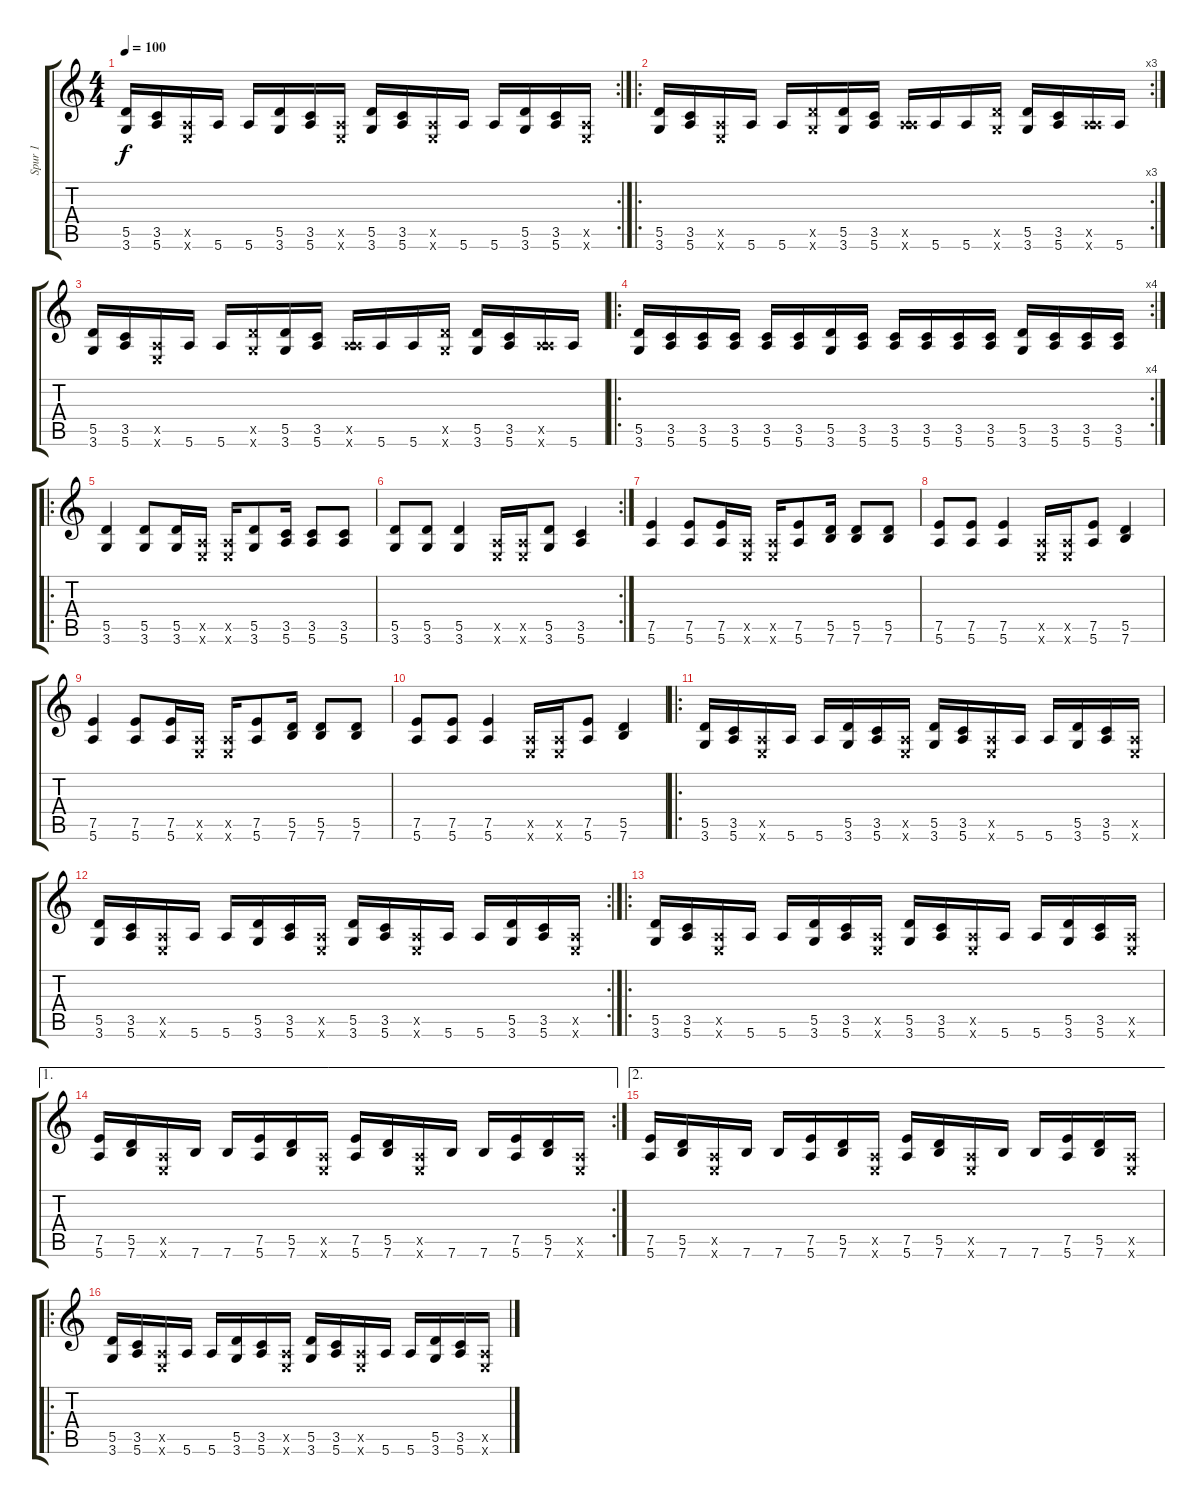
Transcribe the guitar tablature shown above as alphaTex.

\track ("Spur 1" "Spur 1") {instrument distortionguitar}
\staff {score tabs}
\tuning (E4 B3 G3 D3 A2 E2) {hide}
\rc 2
\ts (4 4)
\tempo 100
\clef g2
\ks c
(5.5 3.6).16{dy f} (3.5 5.6).16 (0.5{x} 0.6{x}).16 5.6.16 5.6.16 (5.5 3.6).16 (3.5 5.6).16 (0.5{x} 0.6{x}).16 (5.5 3.6).16 (3.5 5.6).16 (0.5{x} 0.6{x}).16 5.6.16 5.6.16 (5.5 3.6).16 (3.5 5.6).16 (0.5{x} 0.6{x}).16 |
\ro
\rc 3
(5.5 3.6).16 (3.5 5.6).16 (0.5{x} 0.6{x}).16 5.6.16 5.6.16 (5.5{x} 3.6{x}).16 (5.5 3.6).16 (3.5 5.6).16 (0.5{x} 5.6{x}).16 5.6.16 5.6.16 (5.5{x} 3.6{x}).16 (5.5 3.6).16 (3.5 5.6).16 (0.5{x} 5.6{x}).16 5.6.16 |
(5.5 3.6).16 (3.5 5.6).16 (0.5{x} 0.6{x}).16 5.6.16 5.6.16 (5.5{x} 3.6{x}).16 (5.5 3.6).16 (3.5 5.6).16 (0.5{x} 5.6{x}).16 5.6.16 5.6.16 (5.5{x} 3.6{x}).16 (5.5 3.6).16 (3.5 5.6).16 (0.5{x} 5.6{x}).16 5.6.16 |
\ro
\rc 4
(5.5 3.6).16 (3.5 5.6).16 (3.5 5.6).16 (3.5 5.6).16 (3.5 5.6).16 (3.5 5.6).16 (5.5 3.6).16 (3.5 5.6).16 (3.5 5.6).16 (3.5 5.6).16 (3.5 5.6).16 (3.5 5.6).16 (5.5 3.6).16 (3.5 5.6).16 (3.5 5.6).16 (3.5 5.6).16 |
\ro
(5.5 3.6).4{instrument electricguitarclean} (5.5 3.6).8 (5.5 3.6).16 (0.5{x} 0.6{x}).16 (0.5{x} 0.6{x}).16 (5.5 3.6).8 (3.5 5.6).16 (3.5 5.6).8 (3.5 5.6).8 |
\rc 2
(5.5 3.6).8 (5.5 3.6).8 (5.5 3.6).4 (0.5{x} 0.6{x}).16 (0.5{x} 0.6{x}).16 (5.5 3.6).8 (3.5 5.6).4 |
(7.5 5.6).4 (7.5 5.6).8 (7.5 5.6).16 (0.5{x} 0.6{x}).16 (0.5{x} 0.6{x}).16 (7.5 5.6).8 (5.5 7.6).16 (5.5 7.6).8 (5.5 7.6).8 |
(7.5 5.6).8 (7.5 5.6).8 (7.5 5.6).4 (0.5{x} 0.6{x}).16 (0.5{x} 0.6{x}).16 (7.5 5.6).8 (5.5 7.6).4 |
(7.5 5.6).4 (7.5 5.6).8 (7.5 5.6).16 (0.5{x} 0.6{x}).16 (0.5{x} 0.6{x}).16 (7.5 5.6).8 (5.5 7.6).16 (5.5 7.6).8 (5.5 7.6).8 |
(7.5 5.6).8 (7.5 5.6).8 (7.5 5.6).4 (0.5{x} 0.6{x}).16 (0.5{x} 0.6{x}).16 (7.5 5.6).8 (5.5 7.6).4 |
\ro
(5.5 3.6).16{instrument distortionguitar} (3.5 5.6).16 (0.5{x} 0.6{x}).16 5.6.16 5.6.16 (5.5 3.6).16 (3.5 5.6).16 (0.5{x} 0.6{x}).16 (5.5 3.6).16 (3.5 5.6).16 (0.5{x} 0.6{x}).16 5.6.16 5.6.16 (5.5 3.6).16 (3.5 5.6).16 (0.5{x} 0.6{x}).16 |
\rc 2
(5.5 3.6).16 (3.5 5.6).16 (0.5{x} 0.6{x}).16 5.6.16 5.6.16 (5.5 3.6).16 (3.5 5.6).16 (0.5{x} 0.6{x}).16 (5.5 3.6).16 (3.5 5.6).16 (0.5{x} 0.6{x}).16 5.6.16 5.6.16 (5.5 3.6).16 (3.5 5.6).16 (0.5{x} 0.6{x}).16 |
\ro
(5.5 3.6).16 (3.5 5.6).16 (0.5{x} 0.6{x}).16 5.6.16 5.6.16 (5.5 3.6).16 (3.5 5.6).16 (0.5{x} 0.6{x}).16 (5.5 3.6).16 (3.5 5.6).16 (0.5{x} 0.6{x}).16 5.6.16 5.6.16 (5.5 3.6).16 (3.5 5.6).16 (0.5{x} 0.6{x}).16 |
\ae 1
\rc 2
(7.5 5.6).16 (5.5 7.6).16 (0.5{x} 0.6{x}).16 7.6.16 7.6.16 (7.5 5.6).16 (5.5 7.6).16 (0.5{x} 0.6{x}).16 (7.5 5.6).16 (5.5 7.6).16 (0.5{x} 0.6{x}).16 7.6.16 7.6.16 (7.5 5.6).16 (5.5 7.6).16 (0.5{x} 0.6{x}).16 |
\ae 2
(7.5 5.6).16 (5.5 7.6).16 (0.5{x} 0.6{x}).16 7.6.16 7.6.16 (7.5 5.6).16 (5.5 7.6).16 (0.5{x} 0.6{x}).16 (7.5 5.6).16 (5.5 7.6).16 (0.5{x} 0.6{x}).16 7.6.16 7.6.16 (7.5 5.6).16 (5.5 7.6).16 (0.5{x} 0.6{x}).16 |
\ro
(5.5 3.6).16 (3.5 5.6).16 (0.5{x} 0.6{x}).16 5.6.16 5.6.16 (5.5 3.6).16 (3.5 5.6).16 (0.5{x} 0.6{x}).16 (5.5 3.6).16 (3.5 5.6).16 (0.5{x} 0.6{x}).16 5.6.16 5.6.16 (5.5 3.6).16 (3.5 5.6).16 (0.5{x} 0.6{x}).16
